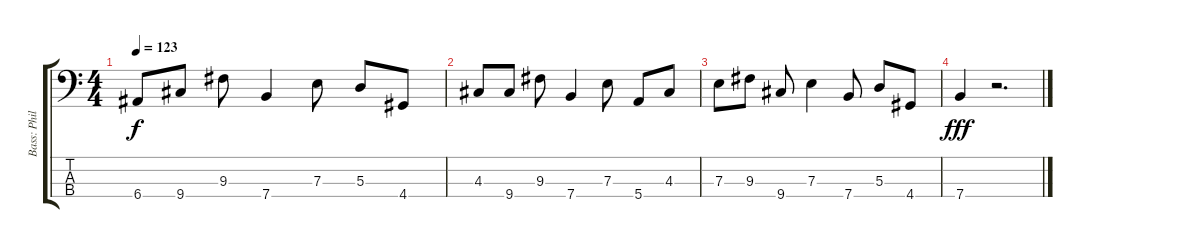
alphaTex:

\track ("Bass: Phillip" "Bass: Phil") {instrument electricbassfinger}
\staff {score tabs}
\tuning (G2 D2 A1 E1) {hide}
\ts (4 4)
\tempo 123
\clef f4
\ks c
6.4.8{dy f} 9.4.8 9.3.8 7.4.4 7.3.8 5.3.8 4.4.8 |
4.3.8 9.4.8 9.3.8 7.4.4 7.3.8 5.4.8 4.3.8 |
7.3.8 9.3.8 9.4.8 7.3.4 7.4.8 5.3.8 4.4.8 |
7.4.4{dy fff} r.2{d}
